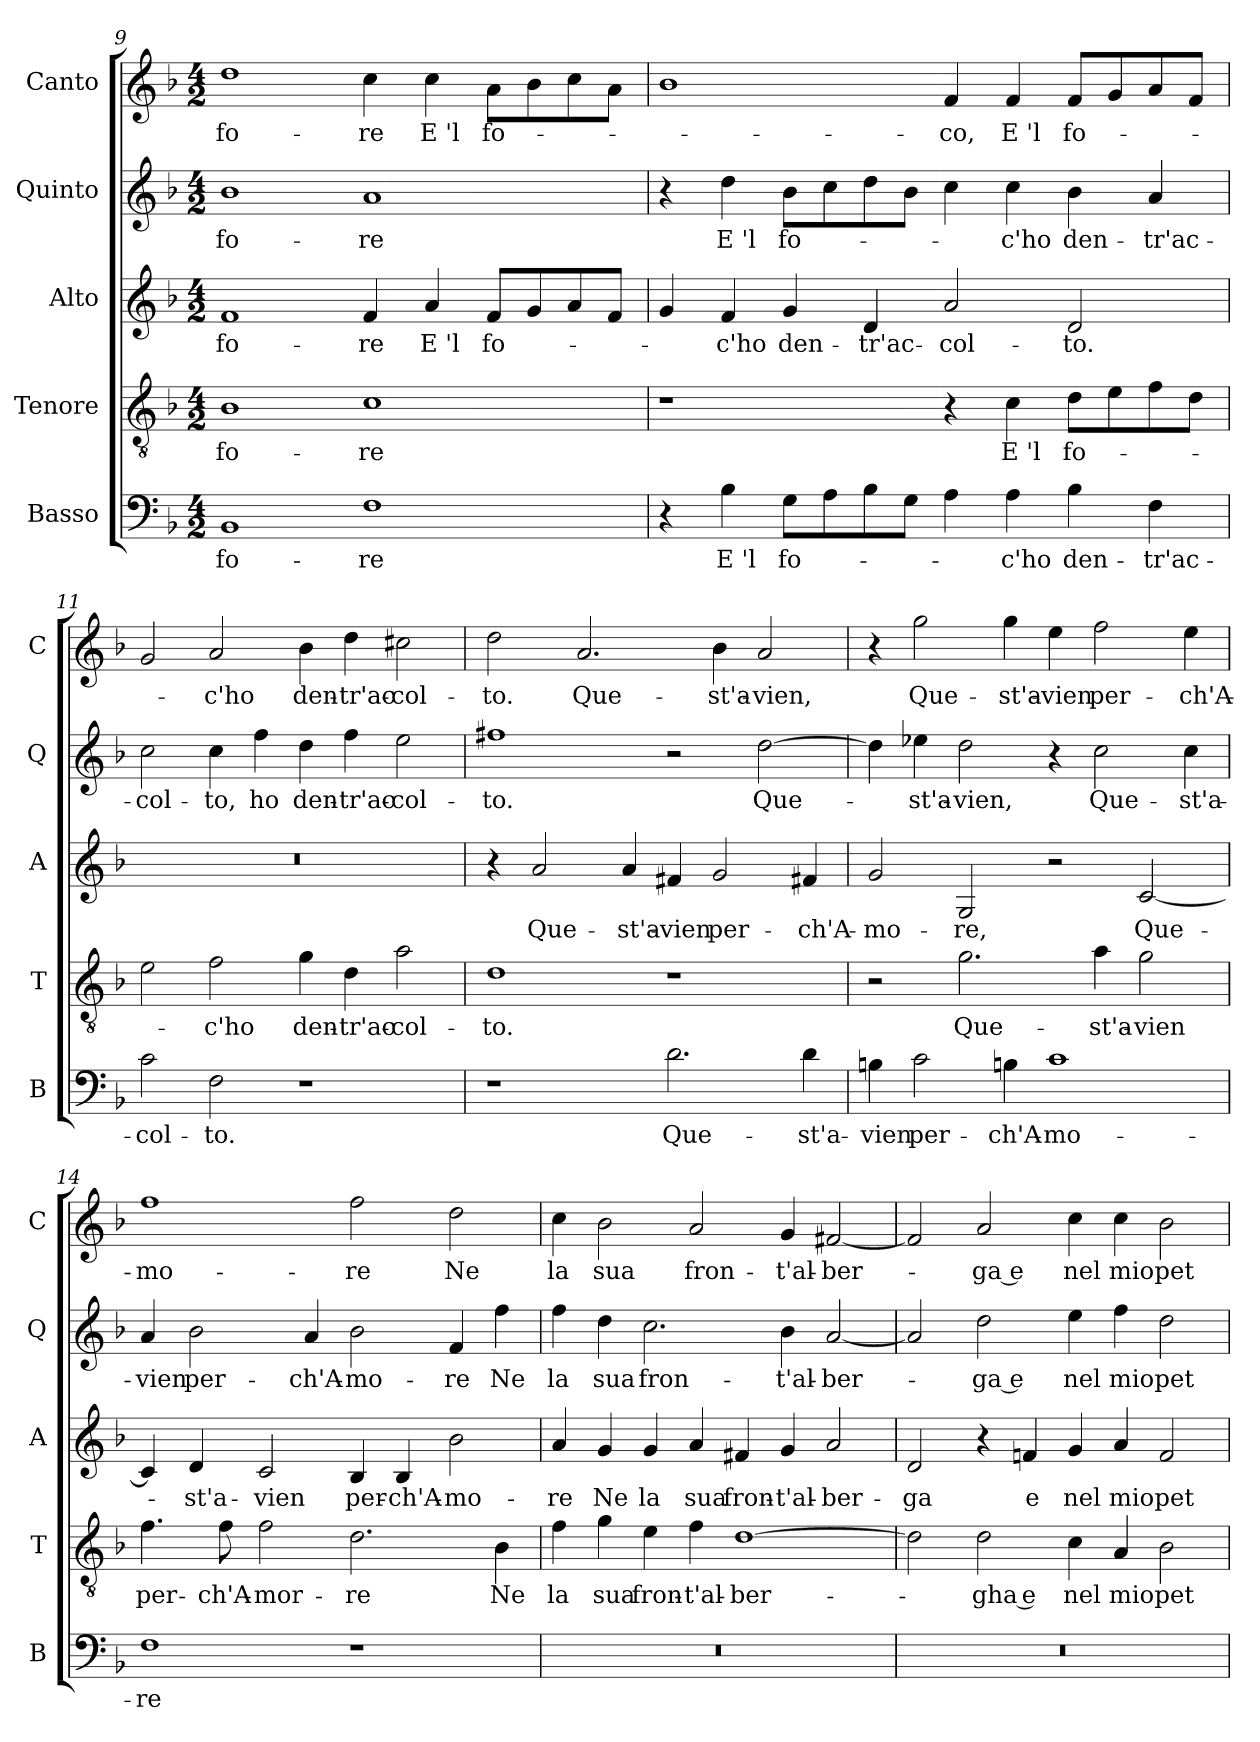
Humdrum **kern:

**kern	**text	**kern	**text	**kern	**text	**kern	**text	**kern	**text
*part5	*part5	*part4	*part4	*part3	*part3	*part2	*part2	*part1	*part1
*staff5	*staff5	*staff4	*staff4	*staff3	*staff3	*staff2	*staff2	*staff1	*staff1
*I"Basso	*	*I"Tenore	*	*I"Alto	*	*I"Quinto	*	*I"Canto	*
*I'B	*	*I'T	*	*I'A	*	*I'Q	*	*I'C	*
*clefF4	*	*clefGv2	*	*clefG2	*	*clefG2	*	*clefG2	*
*k[b-]	*	*k[b-]	*	*k[b-]	*	*k[b-]	*	*k[b-]	*
*M4/2	*	*M4/2	*	*M4/2	*	*M4/2	*	*M4/2	*
=9	=9	=9	=9	=9	=9	=9	=9	=9	=9
1BB-	fo-	1B-	fo-	1f	fo-	1b-	fo-	1dd	fo-
1F	-re	1c	-re	4f	-re	1a	-re	4cc	-re
.	.	.	.	4a	E 'l	.	.	4cc	E 'l
.	.	.	.	8fL	fo-	.	.	8aL	fo-
.	.	.	.	8g	.	.	.	8b-	.
.	.	.	.	8a	.	.	.	8cc	.
.	.	.	.	8fJ	.	.	.	8aJ	.
=10	=10	=10	=10	=10	=10	=10	=10	=10	=10
4r	.	1r	.	4g	.	4r	.	1b-	.
4B-	E 'l	.	.	4f	-c'ho	4dd	E 'l	.	.
8GL	fo-	.	.	4g	den-	8b-L	fo-	.	.
8A	.	.	.	.	.	8cc	.	.	.
8B-	.	.	.	4d	-tr'ac-	8dd	.	.	.
8GJ	.	.	.	.	.	8b-J	.	.	.
4A	.	4r	.	2a	-col-	4cc	.	4f	-co,
4A	-c'ho	4c	E 'l	.	.	4cc	-c'ho	4f	E 'l
4B-	den-	8dL	fo-	2d	-to.	4b-	den-	8fL	fo-
.	.	8e	.	.	.	.	.	8g	.
4F	-tr'ac-	8f	.	.	.	4a	-tr'ac-	8a	.
.	.	8dJ	.	.	.	.	.	8fJ	.
=11	=11	=11	=11	=11	=11	=11	=11	=11	=11
2c	-col-	2e	.	0r	.	2cc	-col-	2g	.
2F	-to.	2f	-c'ho	.	.	4cc	-to,	2a	-c'ho
.	.	.	.	.	.	4ff	ho	.	.
1r	.	4g	den-	.	.	4dd	den-	4b-	den-
.	.	4d	-tr'ac-	.	.	4ff	-tr'ac-	4dd	-tr'ac-
.	.	2a	-col-	.	.	2ee	-col-	2cc#X	-col-
=12	=12	=12	=12	=12	=12	=12	=12	=12	=12
1r	.	1d	-to.	4r	.	1ff#X	-to.	2dd	-to.
.	.	.	.	2a	Que-	.	.	.	.
.	.	.	.	.	.	.	.	2.a	Que-
.	.	.	.	4a	-st'a-	.	.	.	.
2.d	Que-	1r	.	4f#X	-vien	2r	.	.	.
.	.	.	.	2g	per-	.	.	4b-	-st'a-
.	.	.	.	.	.	[2dd	Que-	2a	-vien,
4d	-st'a-	.	.	4f#X	-ch'A-	.	.	.	.
=13	=13	=13	=13	=13	=13	=13	=13	=13	=13
4Bn	-vien	2r	.	2g	-mo-	4dd]	.	4r	.
2c	per-	.	.	.	.	4ee-X	-st'a-	2gg	Que-
.	.	2.g	Que-	2G	-re,	2dd	-vien,	.	.
4Bn	-ch'A-	.	.	.	.	.	.	4gg	-st'a-
1c	-mo-	.	.	2r	.	4r	.	4ee	-vien
.	.	4a	-st'a-	.	.	2cc	Que-	2ff	per-
.	.	2g	-vien	[2c	Que-	.	.	.	.
.	.	.	.	.	.	4cc	-st'a-	4ee	-ch'A-
=14	=14	=14	=14	=14	=14	=14	=14	=14	=14
1F	-re	4.f	per-	4c]	.	4a	-vien	1ff	-mo-
.	.	.	.	4d	-st'a-	2b-	per-	.	.
.	.	8f	-ch'A-	.	.	.	.	.	.
.	.	2f	-mor-	2c	-vien	.	.	.	.
.	.	.	.	.	.	4a	-ch'A-	.	.
1r	.	2.d	-re	4B-	per-	2b-	-mo-	2ff	-re
.	.	.	.	4B-	-ch'A-	.	.	.	.
.	.	.	.	2b-	-mo-	4f	-re	2dd	Ne
.	.	4B-	Ne	.	.	4ff	Ne	.	.
=15	=15	=15	=15	=15	=15	=15	=15	=15	=15
0r	.	4f	la	4a	-re	4ff	la	4cc	la
.	.	4g	sua	4g	Ne	4dd	sua	2b-	sua
.	.	4e	fron-	4g	la	2.cc	fron-	.	.
.	.	4f	-t'al-	4a	sua	.	.	2a	fron-
.	.	[1d	-ber-	4f#X	fron-	.	.	.	.
.	.	.	.	4g	-t'al-	4b-	-t'al-	4g	-t'al-
.	.	.	.	2a	-ber-	[2a	-ber-	[2f#X	-ber-
=16	=16	=16	=16	=16	=16	=16	=16	=16	=16
0r	.	2d]	.	2d	-ga	2a]	.	2f#]	.
.	.	2d	-gha e	4r	.	2dd	-ga e	2a	-ga e
.	.	.	.	4fn	e	.	.	.	.
.	.	4c	nel	4g	nel	4ee	nel	4cc	nel
.	.	4A	mio	4a	mio	4ff	mio	4cc	mio
.	.	2B-	pet-	2f	pet-	2dd	pet-	2b-	pet-
=	=	=	=	=	=	=	=	=	=
*-	*-	*-	*-	*-	*-	*-	*-	*-	*-
